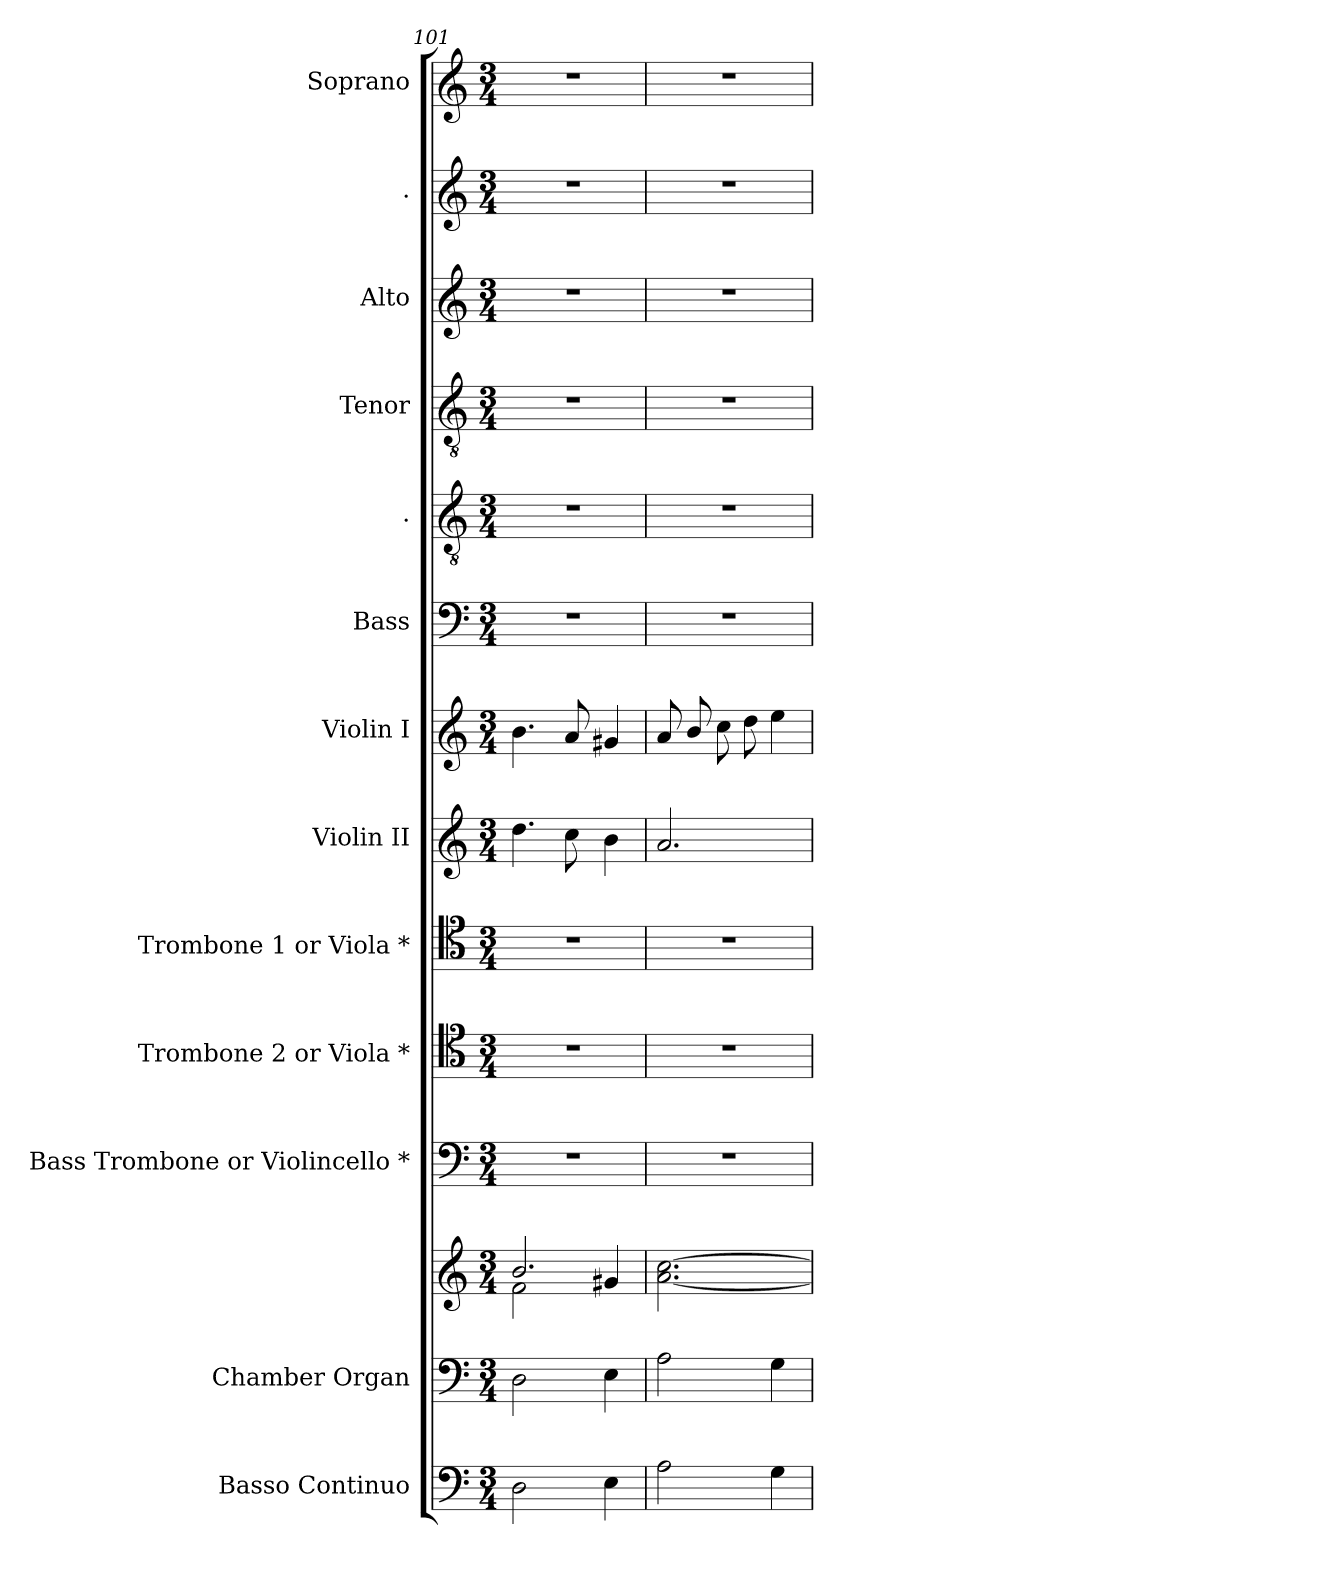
**kern	**kern	**kern	**kern	**kern	**kern	**kern	**kern	**kern	**kern	**kern	**kern	**kern	**kern
*part13	*part12	*part12	*part11	*part10	*part9	*part8	*part7	*part6	*part5	*part4	*part3	*part2	*part1
*staff14	*staff13	*staff12	*staff11	*staff10	*staff9	*staff8	*staff7	*staff6	*staff5	*staff4	*staff3	*staff2	*staff1
*I"Basso  Continuo	*I"Chamber  Organ	*	*I"Bass Trombone or Violincello *	*I"Trombone 2 or Viola *	*I"Trombone 1 or Viola *	*I"Violin II	*I"Violin I	*I"Bass	*I".	*I"Tenor	*I"Alto	*I".	*I"Soprano
*I'B Cont	*I'Org.	*	*I'B. Tbn.	*I'Tbn 2	*I'Tbn 1	*I'Vln. II	*I'Vln. I	*I'B.	*	*I'T,	*I'A.	*	*I'S.
*clefF4	*clefF4	*clefG2	*clefF4	*clefC4	*clefC4	*clefG2	*clefG2	*clefF4	*clefGv2	*clefGv2	*clefG2	*clefG2	*clefG2
*ITrd7c12	*	*	*	*	*	*	*	*	*ITrd7c12	*ITrd7c12	*	*	*
*k[]	*k[]	*k[]	*k[]	*k[]	*k[]	*k[]	*k[]	*k[]	*k[]	*k[]	*k[]	*k[]	*k[]
*C:	*C:	*C:	*C:	*C:	*C:	*C:	*C:	*C:	*C:	*C:	*C:	*C:	*C:
*M3/4	*M3/4	*M3/4	*M3/4	*M3/4	*M3/4	*M3/4	*M3/4	*M3/4	*M3/4	*M3/4	*M3/4	*M3/4	*M3/4
=101	=101	=101	=101	=101	=101	=101	=101	=101	=101	=101	=101	=101	=101
*	*	*^	*	*	*	*	*	*	*	*	*	*	*
!	!	!	!	!LO:N:vis=1	!LO:N:vis=1	!LO:N:vis=1	!	!	!LO:N:vis=1	!LO:N:vis=1	!LO:N:vis=1	!LO:N:vis=1	!LO:N:vis=1	!LO:N:vis=1
2DDi\	2Di\	2.bi/	2fi\	2.r	2.r	2.r	4.ddi\	4.bi\	2.r	2.r	2.r	2.r	2.r	2.r
.	.	.	.	.	.	.	8cci\	8ai/	.	.	.	.	.	.
4EEi\	4Ei\	.	4g#Xi/	.	.	.	4bi\	4g#Xi/	.	.	.	.	.	.
=102	=102	=102	=102	=102	=102	=102	=102	=102	=102	=102	=102	=102	=102	=102
!	!	!	!	!LO:N:vis=1	!LO:N:vis=1	!LO:N:vis=1	!	!	!LO:N:vis=1	!LO:N:vis=1	!LO:N:vis=1	!LO:N:vis=1	!LO:N:vis=1	!LO:N:vis=1
*	*	*v	*v	*	*	*	*	*	*	*	*	*	*	*
2AAi\	2Ai\	[2.ai\ [2.cci	2.r	2.r	2.r	2.ai/	8ai/	2.r	2.r	2.r	2.r	2.r	2.r
.	.	.	.	.	.	.	8bi/	.	.	.	.	.	.
.	.	.	.	.	.	.	8cci\	.	.	.	.	.	.
.	.	.	.	.	.	.	8ddi\	.	.	.	.	.	.
4GGi\	4Gi\	.	.	.	.	.	4eei\	.	.	.	.	.	.
=	=	=	=	=	=	=	=	=	=	=	=	=	=
*-	*-	*-	*-	*-	*-	*-	*-	*-	*-	*-	*-	*-	*-
